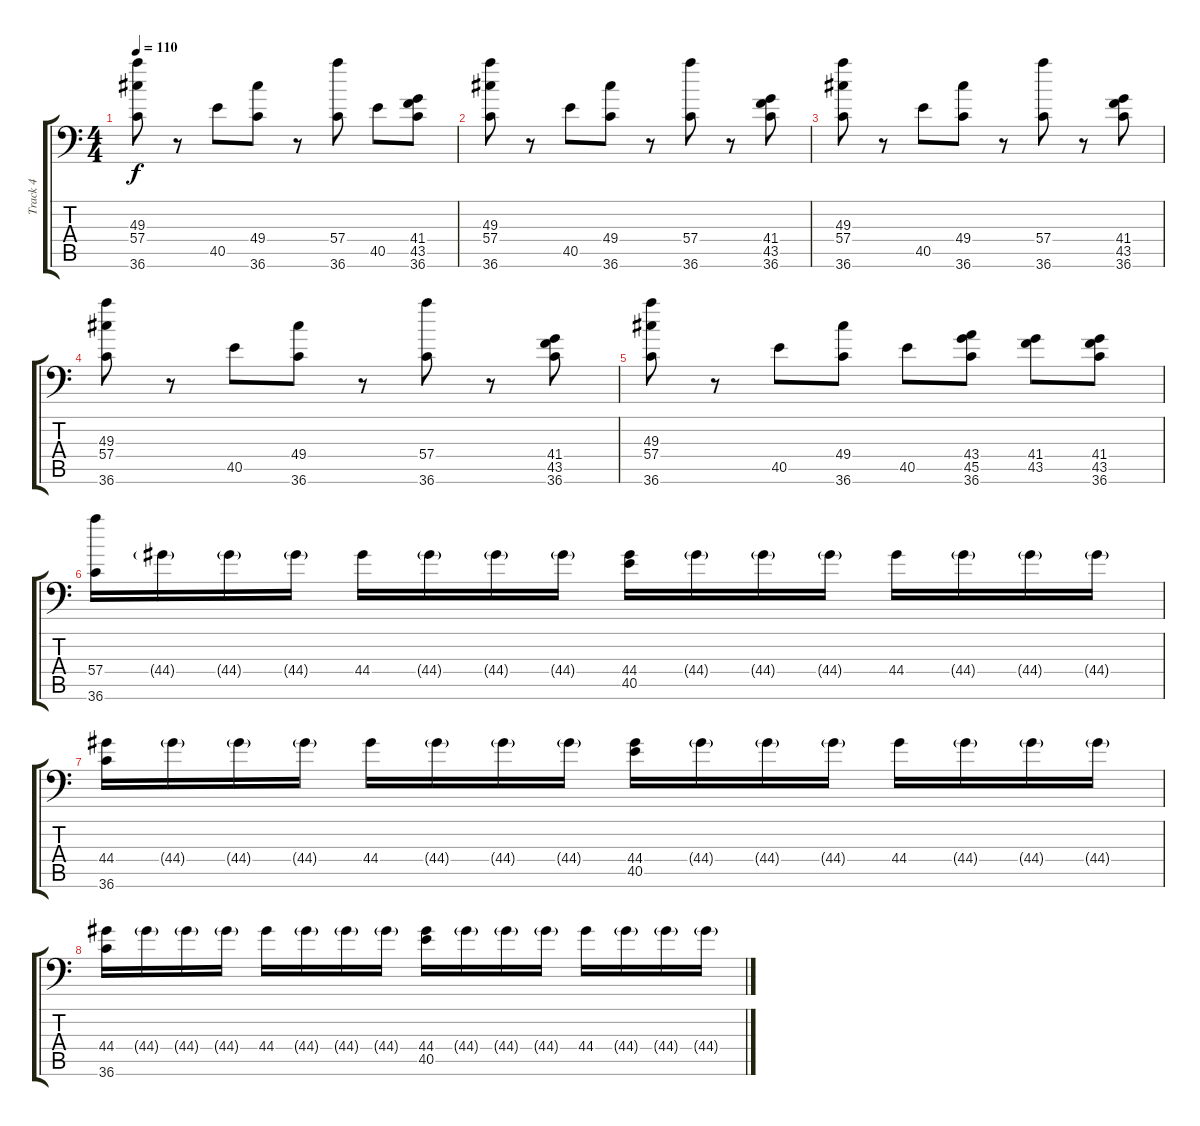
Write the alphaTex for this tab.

\track ("Track 4" "Track 4") {instrument acousticgrandpiano}
\staff {score tabs}
\tuning (C-1 C-1 C-1 C-1 C-1 C-1) {hide}
\ts (4 4)
\tempo 110
\clef f4
\ks c
(49.3 57.4 36.6).8{dy f} r.8 40.5.8 (49.4 36.6).8 r.8 (57.4 36.6).8 40.5.8 (41.4 43.5 36.6).8 |
(49.3 57.4 36.6).8 r.8 40.5.8 (49.4 36.6).8 r.8 (57.4 36.6).8 r.8 (41.4 43.5 36.6).8 |
(49.3 57.4 36.6).8 r.8 40.5.8 (49.4 36.6).8 r.8 (57.4 36.6).8 r.8 (41.4 43.5 36.6).8 |
(49.3 57.4 36.6).8 r.8 40.5.8 (49.4 36.6).8 r.8 (57.4 36.6).8 r.8 (41.4 43.5 36.6).8 |
(49.3 57.4 36.6).8 r.8 40.5.8 (49.4 36.6).8 40.5.8 (43.4 45.5 36.6).8 (41.4 43.5).8 (41.4 43.5 36.6).8 |
(57.4 36.6).16 44.4{g}.16 44.4{g}.16 44.4{g}.16 44.4.16 44.4{g}.16 44.4{g}.16 44.4{g}.16 (44.4 40.5).16 44.4{g}.16 44.4{g}.16 44.4{g}.16 44.4.16 44.4{g}.16 44.4{g}.16 44.4{g}.16 |
(44.4 36.6).16 44.4{g}.16 44.4{g}.16 44.4{g}.16 44.4.16 44.4{g}.16 44.4{g}.16 44.4{g}.16 (44.4 40.5).16 44.4{g}.16 44.4{g}.16 44.4{g}.16 44.4.16 44.4{g}.16 44.4{g}.16 44.4{g}.16 |
(44.4 36.6).16 44.4{g}.16 44.4{g}.16 44.4{g}.16 44.4.16 44.4{g}.16 44.4{g}.16 44.4{g}.16 (44.4 40.5).16 44.4{g}.16 44.4{g}.16 44.4{g}.16 44.4.16 44.4{g}.16 44.4{g}.16 44.4{g}.16
